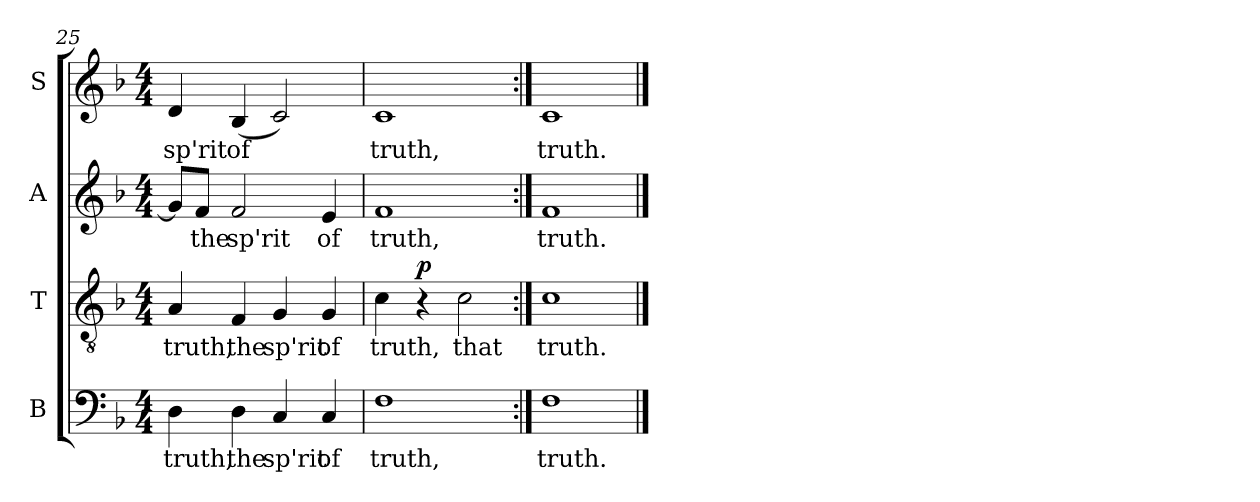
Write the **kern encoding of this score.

**kern	**text	**kern	**text	**dynam	**kern	**text	**kern	**text
*part4	*part4	*part3	*part3	*part3	*part2	*part2	*part1	*part1
*staff4	*staff4	*staff3	*staff3	*staff3	*staff2	*staff2	*staff1	*staff1
*I"B	*	*I"T	*	*	*I"A	*	*I"S	*
*clefF4	*	*clefGv2	*	*	*clefG2	*	*clefG2	*
*	*	*ITrd7c12	*	*	*	*	*	*
*k[b-]	*	*k[b-]	*	*	*k[b-]	*	*k[b-]	*
*F:	*	*F:	*	*	*F:	*	*F:	*
*M4/4	*	*M4/4	*	*	*M4/4	*	*M4/4	*
=25	=25	=25	=25	=25	=25	=25	=25	=25
!	!LO:LY:b:color=#000000	!	!	!	!	!	!	!
!	!	!	!LO:LY:b:color=#000000	!	!	!	!	!
!	!	!	!	!	!	!	!	!LO:LY:b:color=#000000
4Di\	truth,	4AAi/	truth,	.	8gi/L]	.	4di/	sp'rit
!	!	!	!	!	!	!LO:LY:b:color=#000000	!	!
.	.	.	.	.	8fi/J	the	.	.
!	!LO:LY:b:color=#000000	!	!	!	!	!	!	!
!	!	!	!LO:LY:b:color=#000000	!	!	!	!	!
!	!	!	!	!	!	!LO:LY:b:color=#000000	!	!
!	!	!	!	!	!	!	!	!LO:LY:b:color=#000000
4Di\	the	4FFi/	the	.	2fi/	sp'rit	(4B-i/	of
!	!LO:LY:b:color=#000000	!	!	!	!	!	!	!
!	!	!	!LO:LY:b:color=#000000	!	!	!	!	!
4Ci/	sp'rit	4GGi/	sp'rit	.	.	.	2ci/)	.
!	!LO:LY:b:color=#000000	!	!	!	!	!	!	!
!	!	!	!LO:LY:b:color=#000000	!	!	!	!	!
!	!	!	!	!	!	!LO:LY:b:color=#000000	!	!
4Ci/	of	4GGi/	of	.	4ei/	of	.	.
=26	=26	=26	=26	=26	=26	=26	=26	=26
!	!LO:LY:b:color=#000000	!	!	!	!	!	!	!
!	!	!	!LO:LY:b:color=#000000	!	!	!	!	!
!	!	!	!	!	!	!LO:LY:b:color=#000000	!	!
!	!	!	!	!	!	!	!	!LO:LY:b:color=#000000
1Fi	truth,	4Ci\	truth,	.	1fi	truth,	1ci	truth,
.	.	4r	.	p	.	.	.	.
!	!	!	!LO:LY:b:color=#000000	!	!	!	!	!
.	.	2Ci\	that	.	.	.	.	.
=27:|!	=27:|!	=27:|!	=27:|!	=27:|!	=27:|!	=27:|!	=27:|!	=27:|!
!	!LO:LY:b:color=#000000	!	!	!	!	!	!	!
!	!	!	!LO:LY:b:color=#000000	!	!	!	!	!
!	!	!	!	!	!	!LO:LY:b:color=#000000	!	!
!	!	!	!	!	!	!	!	!LO:LY:b:color=#000000
1Fi	truth.	1Ci	truth.	.	1fi	truth.	1ci	truth.
==	==	==	==	==	==	==	==	==
*-	*-	*-	*-	*-	*-	*-	*-	*-
